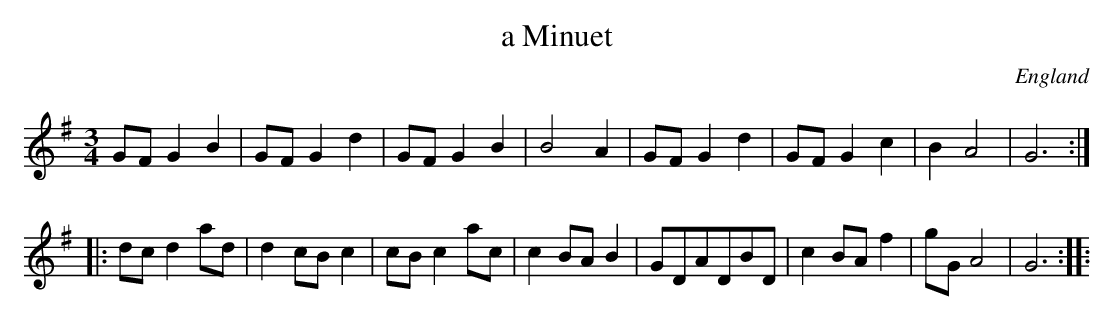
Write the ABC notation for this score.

X:1
T:a Minuet
L:1/8
M:3/4
O:England
K:G major
GF G2B2 | GF G2d2 | GF G2B2 | B4 A2 | GF G2d2 | GF G2c2 | B2 A4 | G6 ::
dc d2ad | d2cBc2 | cBc2ac | c2BA B2 | GDADBD | c2BA f2 | gG A4 | G6 ::
